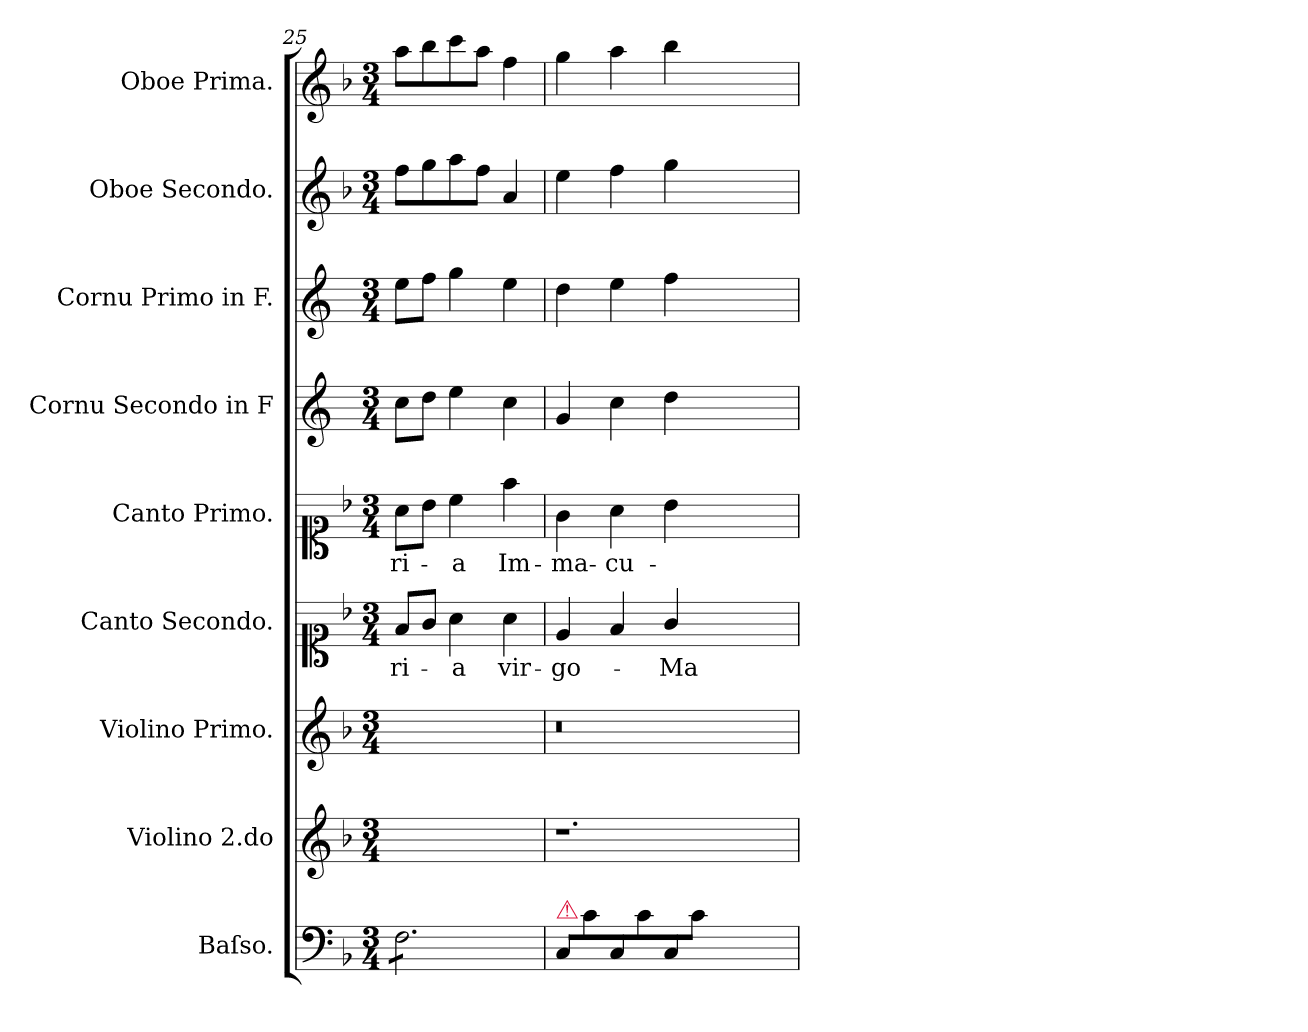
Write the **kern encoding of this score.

**kern	**kern	**kern	**kern	**text	**kern	**text	**kern	**kern	**kern	**kern
*part9	*part8	*part7	*part6	*part6	*part5	*part5	*part4	*part3	*part2	*part1
*staff9	*staff8	*staff7	*staff6	*staff6	*staff5	*staff5	*staff4	*staff3	*staff2	*staff1
*I"Baſso.	*I"Violino 2.do	*I"Violino Primo.	*I"Canto Secondo.	*	*I"Canto Primo.	*	*I"Cornu Secondo in F	*I"Cornu Primo in F.	*I"Oboe Secondo.	*I"Oboe Prima.
*I'B	*	*I'Vn I	*	*	*	*	*	*I'Cor I in F	*	*I'Ob I
*clefF4	*clefG2	*clefG2	*clefC1	*	*clefC1	*	*clefG2	*clefG2	*clefG2	*clefG2
*	*	*	*	*	*	*	*ITrd4c7	*ITrd4c7	*	*
*k[b-]	*k[b-]	*k[b-]	*k[b-]	*	*k[b-]	*	*k[b-]	*k[b-]	*k[b-]	*k[b-]
*F:	*F:	*F:	*F:	*	*F:	*	*	*	*F:	*F:
*M3/4	*M3/4	*M3/4	*M3/4	*	*M3/4	*	*M3/4	*M3/4	*M3/4	*M3/4
=25	=25	=25	=25	=25	=25	=25	=25	=25	=25	=25
*tremolo	*	*	*	*	*	*	*	*	*	*
8F\L	2.ryy	2.ryy	8f/L	-ri-	8a\L	-ri-	8f\L	8a\L	8ff\L	8aa\L
8F\	.	.	8g/J	.	8b-\J	.	8g\J	8b-\J	8gg\	8bb-\
8F\	.	.	4a\	-a	4cc\	-a	4a\	4cc\	8aa\	8ccc\
8F\	.	.	.	.	.	.	.	.	8ff\J	8aa\J
8F\	.	.	4a\	vir-	4ff\	Im-	4f\	4a\	4a/	4ff\
8F\J	.	.	.	.	.	.	.	.	.	.
*Xtremolo	*	*	*	*	*	*	*	*	*	*
=26	=26	=26	=26	=26	=26	=26	=26	=26	=26	=26
!LO:TX:a:color=crimson:t=⚠	!	!	!	!	!	!	!	!	!	!
!	!	!LO:N:vis=0	!	!	!	!	!	!	!	!
8C/L	1.r	1.r	4e/	-go-	4g\	-ma-	4c/	4g\	4ee\	4gg\
8c\	.	.	.	.	.	.	.	.	.	.
8C/	.	.	4f/	.	4a\	-cu-	4f\	4a\	4ff\	4aa\
8c\	.	.	.	.	.	.	.	.	.	.
8C/	.	.	4g/	-Ma-	4b-\	.	4g\	4b-\	4gg\	4bb-\
8c\J	.	.	.	.	.	.	.	.	.	.
2.ryy	.	.	2.ryy	.	2.ryy	.	2.ryy	2.ryy	2.ryy	2.ryy
=	=	=	=	=	=	=	=	=	=	=
*-	*-	*-	*-	*-	*-	*-	*-	*-	*-	*-
